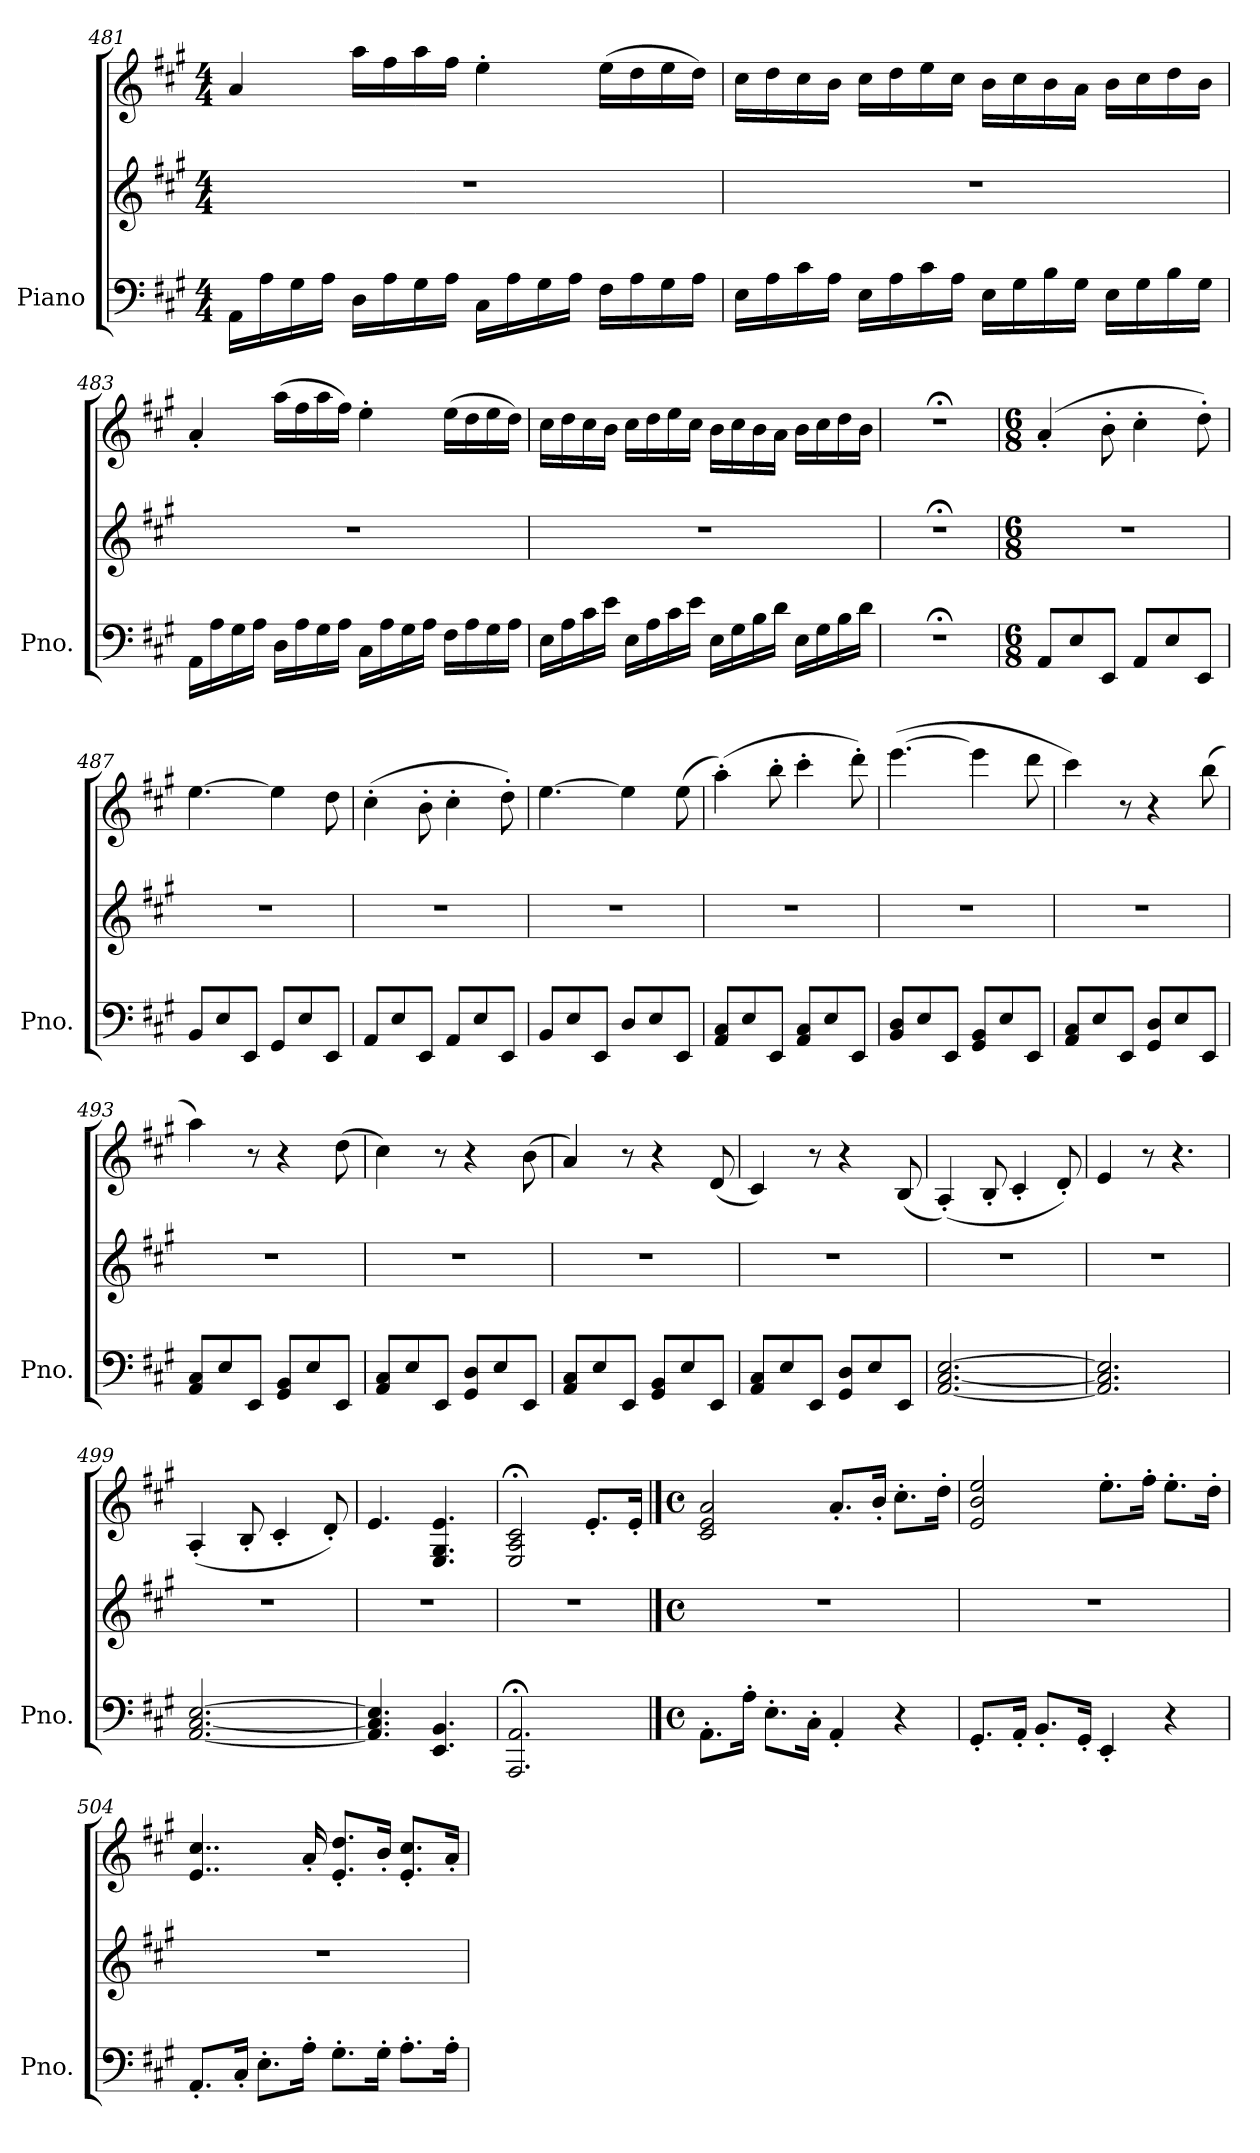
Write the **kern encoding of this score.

**kern	**kern	**kern
*part1	*part1	*part1
*staff3	*staff2	*staff1
*I"Piano	*	*
*I'Pno.	*	*
*clefF4	*clefG2	*clefG2
*k[f#c#g#]	*k[f#c#g#]	*k[f#c#g#]
*M4/4	*M4/4	*M4/4
=481	=481	=481
16AA\LL	1r	4a/
16A\	.	.
16G#\	.	.
16A\JJ	.	.
16D\LL	.	16aa\LL
16A\	.	16ff#\
16G#\	.	16aa\
16A\JJ	.	16ff#\JJ
16C#\LL	.	4ee'\
16A\	.	.
16G#\	.	.
16A\JJ	.	.
16F#\LL	.	(>16ee\LL
16A\	.	16dd\
16G#\	.	16ee\
16A\JJ	.	16dd\JJ)
=482	=482	=482
16E\LL	1r	16cc#\LL
16A\	.	16dd\
16c#\	.	16cc#\
16A\JJ	.	16b\JJ
16E\LL	.	16cc#\LL
16A\	.	16dd\
16c#\	.	16ee\
16A\JJ	.	16cc#\JJ
16E\LL	.	16b\LL
16G#\	.	16cc#\
16B\	.	16b\
16G#\JJ	.	16a\JJ
16E\LL	.	16b\LL
16G#\	.	16cc#\
16B\	.	16dd\
16G#\JJ	.	16b\JJ
=483	=483	=483
16AA\LL	1r	4a'/
16A\	.	.
16G#\	.	.
16A\JJ	.	.
16D\LL	.	(>16aa\LL
16A\	.	16ff#\
16G#\	.	16aa\
16A\JJ	.	16ff#\JJ)
16C#\LL	.	4ee'\
16A\	.	.
16G#\	.	.
16A\JJ	.	.
16F#\LL	.	(>16ee\LL
16A\	.	16dd\
16G#\	.	16ee\
16A\JJ	.	16dd\JJ)
=484	=484	=484
16E\LL	1r	16cc#\LL
16A\	.	16dd\
16c#\	.	16cc#\
16e\JJ	.	16b\JJ
16E\LL	.	16cc#\LL
16A\	.	16dd\
16c#\	.	16ee\
16e\JJ	.	16cc#\JJ
16E\LL	.	16b\LL
16G#\	.	16cc#\
16B\	.	16b\
16d\JJ	.	16a\JJ
16E\LL	.	16b\LL
16G#\	.	16cc#\
16B\	.	16dd\
16d\JJ	.	16b\JJ
=485	=485	=485
1r;<	1r;<	1r;<
=486	=486	=486
*M6/8	*M6/8	*M6/8
8AA/L	2.r	(>4a'/
8E/	.	.
8EE/J	.	8b'\
8AA/L	.	4cc#'\
8E/	.	.
8EE/J	.	8dd'\)
=487	=487	=487
8BB/L	2.r	[4.ee\
8E/	.	.
8EE/J	.	.
8GG#/L	.	4ee\]
8E/	.	.
8EE/J	.	8dd\
=488	=488	=488
8AA/L	2.r	(>4cc#'\
8E/	.	.
8EE/J	.	8b'\
8AA/L	.	4cc#'\
8E/	.	.
8EE/J	.	8dd'\)
=489	=489	=489
8BB/L	2.r	[4.ee\
8E/	.	.
8EE/J	.	.
8D/L	.	4ee\]
8E/	.	.
8EE/J	.	(>8ee\
=490	=490	=490
8AA/ 8C#/L	2.r	(>4aa'\)
8E/	.	.
8EE/J	.	8bb'\
8AA/ 8C#/L	.	4ccc#'\
8E/	.	.
8EE/J	.	8ddd'\)
=491	=491	=491
8BB/ 8D/L	2.r	(>[4.eee\
8E/	.	.
8EE/J	.	.
8GG#/ 8BB/L	.	4eee\]
8E/	.	.
8EE/J	.	8ddd\
=492	=492	=492
8AA/ 8C#/L	2.r	4ccc#\)
8E/	.	.
8EE/J	.	8r
8GG#/ 8D/L	.	4r
8E/	.	.
8EE/J	.	(>8bb\
=493	=493	=493
8AA/ 8C#/L	2.r	4aa\)
8E/	.	.
8EE/J	.	8r
8GG#/ 8BB/L	.	4r
8E/	.	.
8EE/J	.	(>8dd\
=494	=494	=494
8AA/ 8C#/L	2.r	4cc#\)
8E/	.	.
8EE/J	.	8r
8GG#/ 8D/L	.	4r
8E/	.	.
8EE/J	.	(>8b\
=495	=495	=495
8AA/ 8C#/L	2.r	4a/)
8E/	.	.
8EE/J	.	8r
8GG#/ 8BB/L	.	4r
8E/	.	.
8EE/J	.	(<8d/
=496	=496	=496
8AA/ 8C#/L	2.r	4c#/)
8E/	.	.
8EE/J	.	8r
8GG#/ 8D/L	.	4r
8E/	.	.
8EE/J	.	(<8B/
=497	=497	=497
[2.AA/ [2.C#/ [2.E/	2.r	(<4A'/)
.	.	8B'/
.	.	4c#'/
.	.	8d'/)
=498	=498	=498
2.AA/] 2.C#/] 2.E/]	2.r	4e/
.	.	8r
.	.	4.r
=499	=499	=499
[2.AA/ [2.C#/ [2.E/	2.r	(<4A'/
.	.	8B'/
.	.	4c#'/
.	.	8d'/)
=500	=500	=500
4.AA/] 4.C#/] 4.E/]	2.r	4.e/
4.EE/ 4.BB/	.	4.E/ 4.G#/ 4.e/
=501	=501	=501
2.AAA/;< 2.AA/;<	2.r	2E/;< 2A/;< 2c#/;<
.	.	8.e'/L
.	.	16e'/Jk
==502	==502	==502
*M4/4	*M4/4	*M4/4
*met(c)	*met(c)	*met(c)
8.AA'\L	1r	2c#/ 2e/ 2a/
16A'\Jk	.	.
8.E'\L	.	.
16C#'\Jk	.	.
4AA'/	.	8.a'/L
.	.	16b'/Jk
4r	.	8.cc#'\L
.	.	16dd'\Jk
=503	=503	=503
8.GG#'/L	1r	2e/ 2b/ 2ee/
16AA'/Jk	.	.
8.BB'/L	.	.
16GG#'/Jk	.	.
4EE'/	.	8.ee'\L
.	.	16ff#'\Jk
4r	.	8.ee'\L
.	.	16dd'\Jk
=504	=504	=504
8.AA'/L	1r	4..e/ 4..cc#/
16C#'/Jk	.	.
8.E'\L	.	.
16A'\Jk	.	16a'/
8.G#'\L	.	8.e/' 8.dd/'L
16G#'\Jk	.	16b'/Jk
8.A'\L	.	8.e/' 8.cc#/'L
16A'\Jk	.	16a'/Jk
=	=	=
*-	*-	*-
